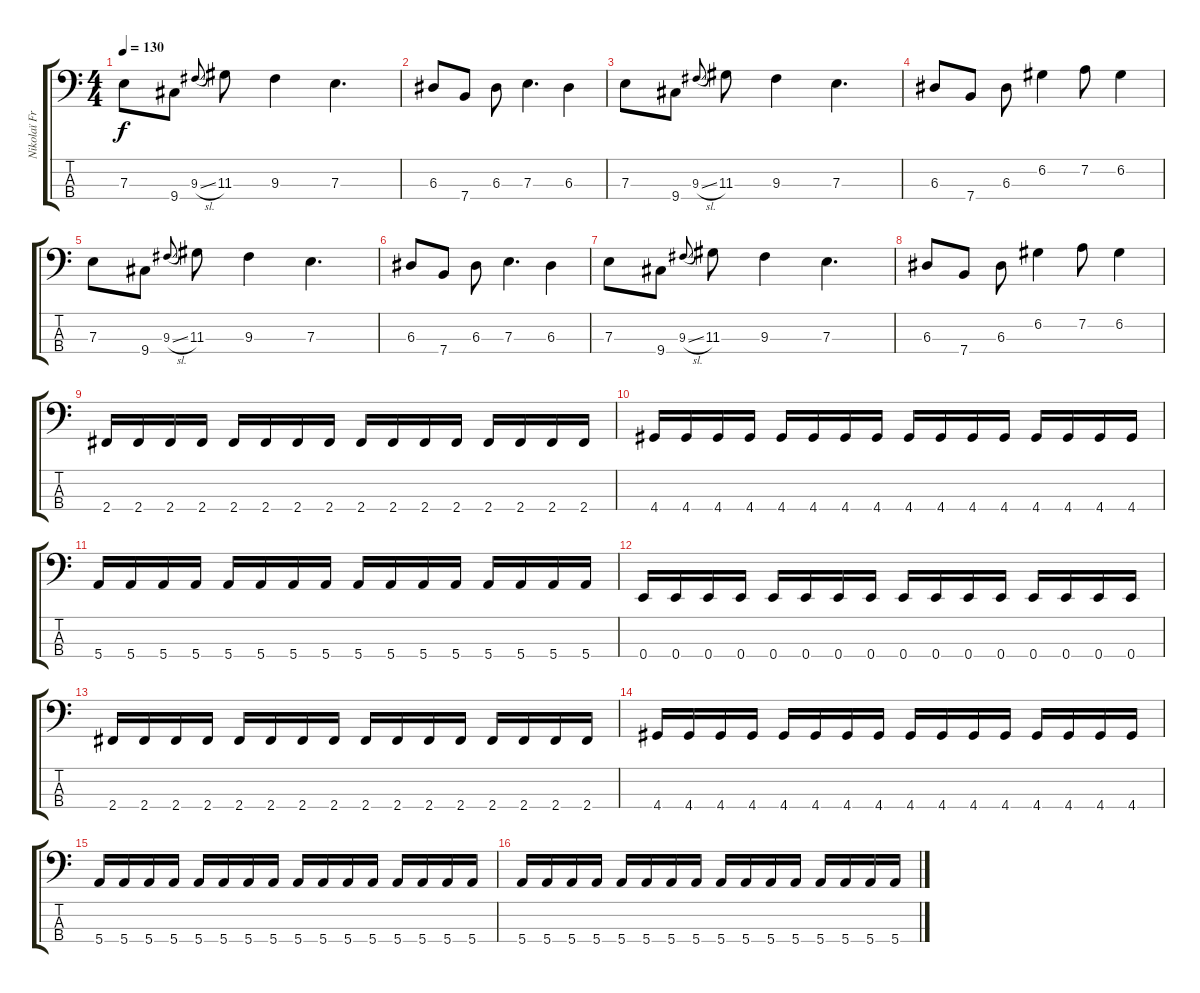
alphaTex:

\track ("Nikolaï Fraiture" "Nikolaï Fr") {instrument electricbassfinger}
\staff {score tabs}
\tuning (G2 D2 A1 E1) {hide}
\ts (4 4)
\tempo 130
\clef f4
\ks c
7.3.8{dy f} 9.4.8 9.3{sl}.8{gr onbeat} 11.3.8 9.3.4 7.3.4{d} |
6.3.8 7.4.8 6.3.8 7.3.4{d} 6.3.4 |
7.3.8 9.4.8 9.3{sl}.8{gr onbeat} 11.3.8 9.3.4 7.3.4{d} |
6.3.8 7.4.8 6.3.8 6.2.4 7.2.8 6.2.4 |
7.3.8 9.4.8 9.3{sl}.8{gr onbeat} 11.3.8 9.3.4 7.3.4{d} |
6.3.8 7.4.8 6.3.8 7.3.4{d} 6.3.4 |
7.3.8 9.4.8 9.3{sl}.8{gr onbeat} 11.3.8 9.3.4 7.3.4{d} |
6.3.8 7.4.8 6.3.8 6.2.4 7.2.8 6.2.4 |
2.4.16 2.4.16 2.4.16 2.4.16 2.4.16 2.4.16 2.4.16 2.4.16 2.4.16 2.4.16 2.4.16 2.4.16 2.4.16 2.4.16 2.4.16 2.4.16 |
4.4.16 4.4.16 4.4.16 4.4.16 4.4.16 4.4.16 4.4.16 4.4.16 4.4.16 4.4.16 4.4.16 4.4.16 4.4.16 4.4.16 4.4.16 4.4.16 |
5.4.16 5.4.16 5.4.16 5.4.16 5.4.16 5.4.16 5.4.16 5.4.16 5.4.16 5.4.16 5.4.16 5.4.16 5.4.16 5.4.16 5.4.16 5.4.16 |
0.4.16 0.4.16 0.4.16 0.4.16 0.4.16 0.4.16 0.4.16 0.4.16 0.4.16 0.4.16 0.4.16 0.4.16 0.4.16 0.4.16 0.4.16 0.4.16 |
2.4.16 2.4.16 2.4.16 2.4.16 2.4.16 2.4.16 2.4.16 2.4.16 2.4.16 2.4.16 2.4.16 2.4.16 2.4.16 2.4.16 2.4.16 2.4.16 |
4.4.16 4.4.16 4.4.16 4.4.16 4.4.16 4.4.16 4.4.16 4.4.16 4.4.16 4.4.16 4.4.16 4.4.16 4.4.16 4.4.16 4.4.16 4.4.16 |
5.4.16 5.4.16 5.4.16 5.4.16 5.4.16 5.4.16 5.4.16 5.4.16 5.4.16 5.4.16 5.4.16 5.4.16 5.4.16 5.4.16 5.4.16 5.4.16 |
5.4.16 5.4.16 5.4.16 5.4.16 5.4.16 5.4.16 5.4.16 5.4.16 5.4.16 5.4.16 5.4.16 5.4.16 5.4.16 5.4.16 5.4.16 5.4.16
